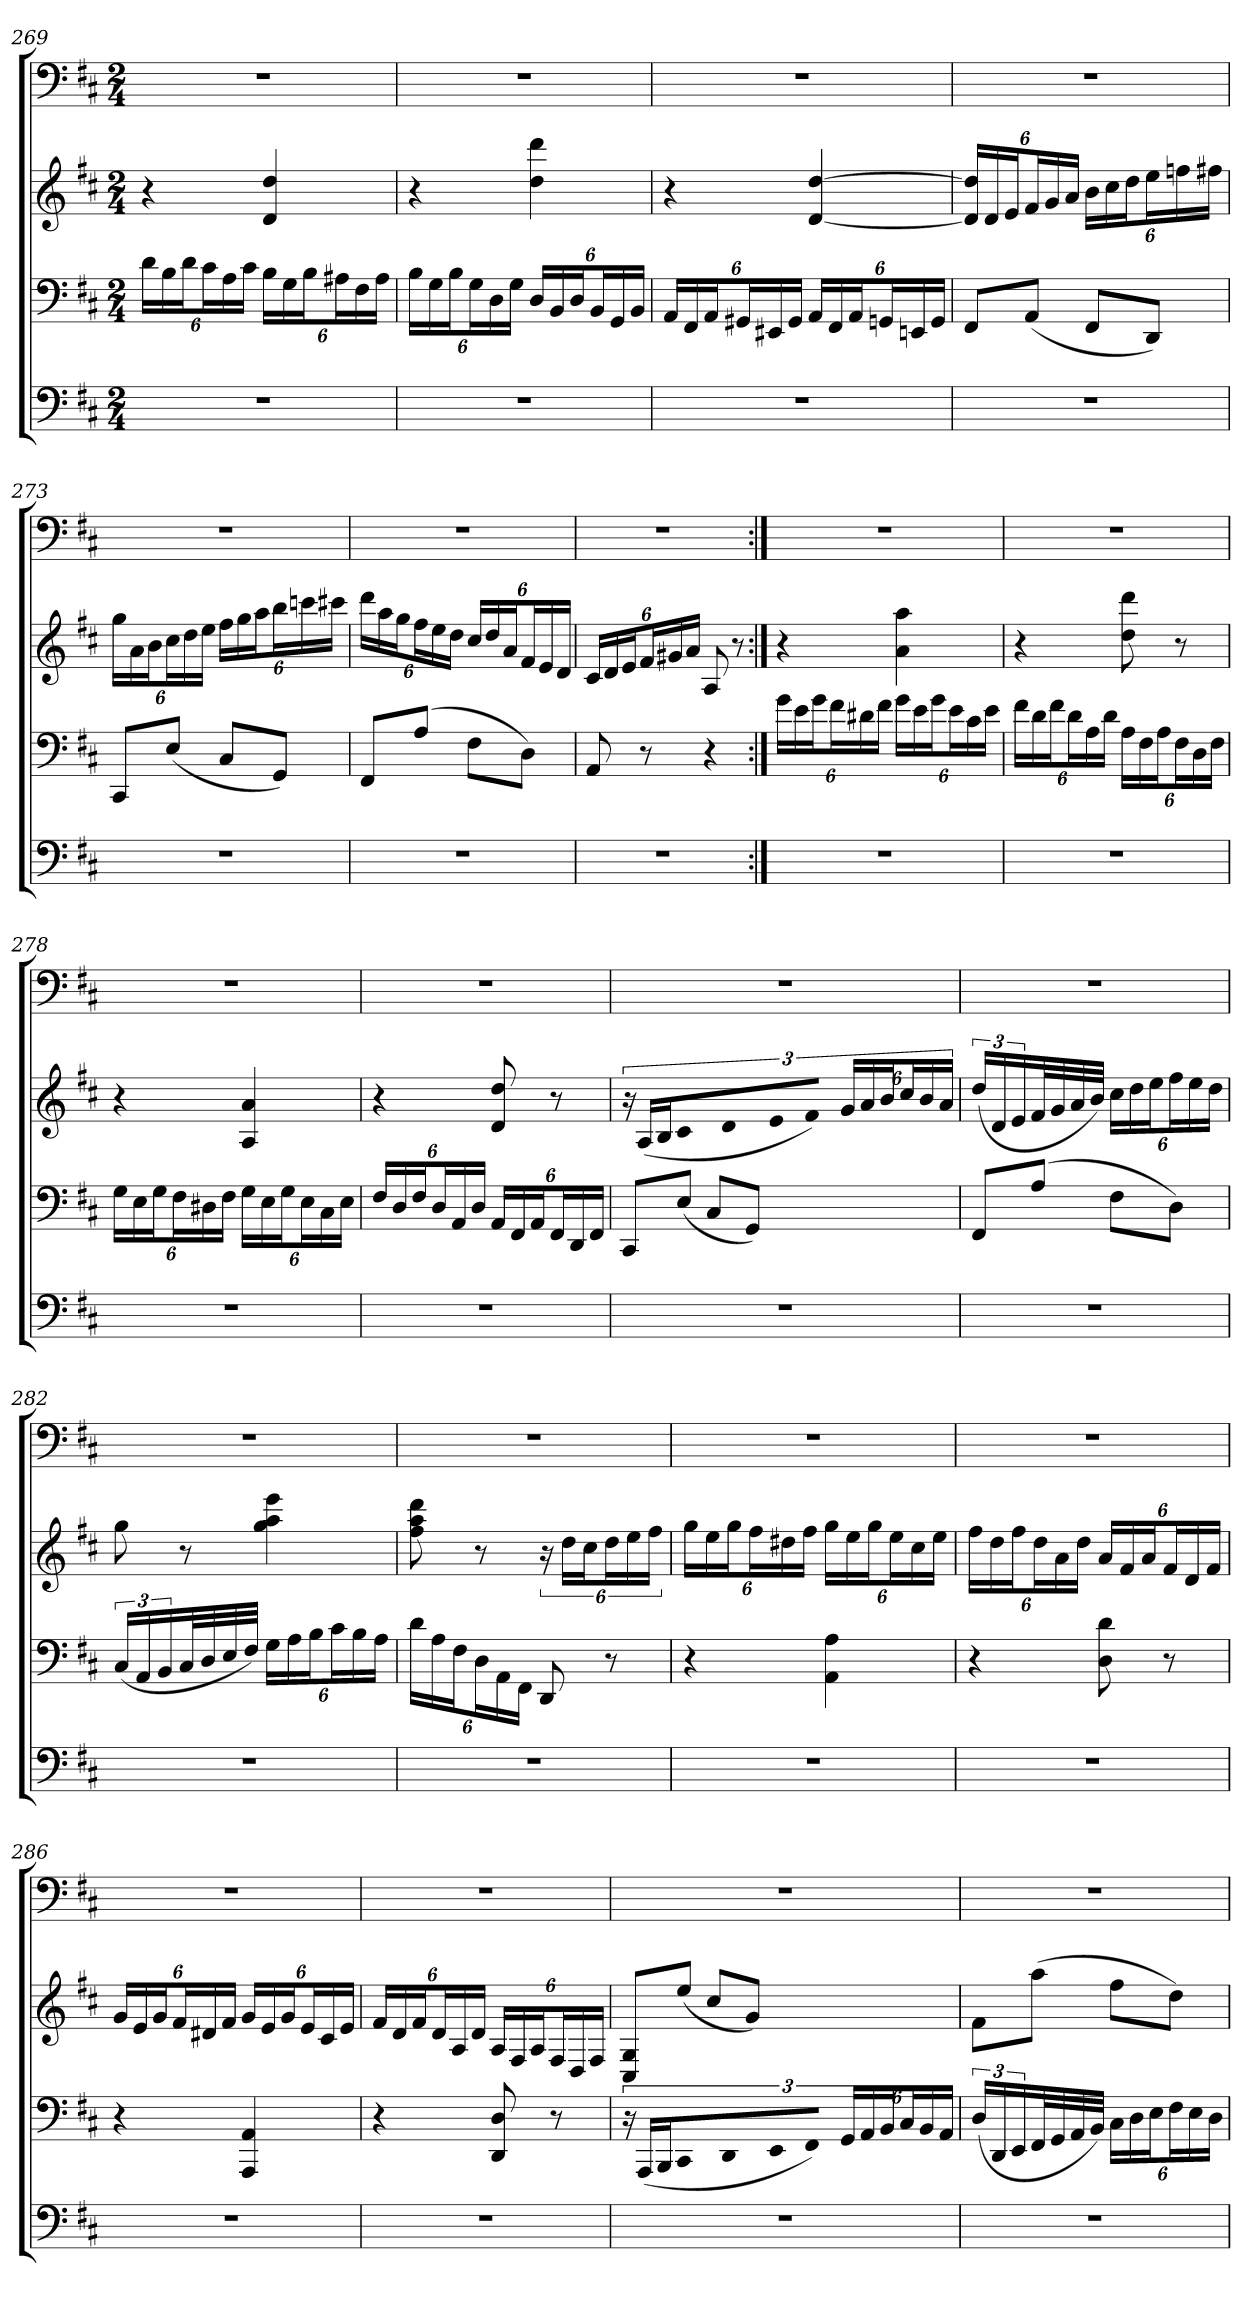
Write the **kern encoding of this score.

**kern	**kern	**kern	**kern
*part4	*part3	*part2	*part1
*staff4	*staff3	*staff2	*staff1
*clefF4	*clefF4	*clefG2	*clefF4
*k[f#c#]	*k[f#c#]	*k[f#c#]	*k[f#c#]
*M2/4	*M2/4	*M2/4	*M2/4
=269	=269	=269	=269
2r	24dLL	4r	2r
.	24B	.	.
.	24dJ	.	.
.	24c#L	.	.
.	24A	.	.
.	24c#JJ	.	.
.	24BLL	4d 4dd	.
.	24G	.	.
.	24BJ	.	.
.	24A#XL	.	.
.	24F#	.	.
.	24A#JJ	.	.
=270	=270	=270	=270
2r	24BLL	4r	2r
.	24G	.	.
.	24BJ	.	.
.	24GL	.	.
.	24D	.	.
.	24GJJ	.	.
.	24DLL	4dd 4ddd	.
.	24BB	.	.
.	24DJ	.	.
.	24BBL	.	.
.	24GG	.	.
.	24BBJJ	.	.
=271	=271	=271	=271
2r	24AALL	4r	2r
.	24FF#	.	.
.	24AAJ	.	.
.	24GG#XL	.	.
.	24EE#X	.	.
.	24GG#JJ	.	.
.	24AALL	[4d [4dd	.
.	24FF#	.	.
.	24AAJ	.	.
.	24GGnL	.	.
.	24EEn	.	.
.	24GGJJ	.	.
=272	=272	=272	=272
2r	8FF#L	24d] 24dd]LL	2r
.	.	24d	.
.	.	24eJ	.
.	(8AAJ	24f#L	.
.	.	24g	.
.	.	24aJJ	.
.	8FF#L	24bLL	.
.	.	24cc#	.
.	.	24ddJ	.
.	8DDJ)	24eeL	.
.	.	24ffn	.
.	.	24ff#XJJ	.
=273	=273	=273	=273
2r	8CC#L	24ggLL	2r
.	.	24a	.
.	.	24bJ	.
.	(8EJ	24cc#L	.
.	.	24dd	.
.	.	24eeJJ	.
.	8C#L	24ff#LL	.
.	.	24gg	.
.	.	24aaJ	.
.	8GGJ)	24bbL	.
.	.	24cccn	.
.	.	24ccc#XJJ	.
=274	=274	=274	=274
2r	8FF#L	24dddLL	2r
.	.	24aa	.
.	.	24ggJ	.
.	(8AJ	24ff#L	.
.	.	24ee	.
.	.	24ddJJ	.
.	8F#L	24cc#LL	.
.	.	24dd	.
.	.	24aJ	.
.	8DJ)	24f#L	.
.	.	24e	.
.	.	24dJJ	.
=275	=275	=275	=275
2r	8AA	24c#LL	2r
.	.	24d	.
.	.	24eJ	.
.	8r	24f#L	.
.	.	24g#X	.
.	.	24aJJ	.
.	4r	8A	.
.	.	8r	.
=276:|!	=276:|!	=276:|!	=276:|!
2r	24gLL	4r	2r
.	24e	.	.
.	24gJ	.	.
.	24f#L	.	.
.	24d#X	.	.
.	24f#JJ	.	.
.	24gLL	4a 4aa	.
.	24e	.	.
.	24gJ	.	.
.	24eL	.	.
.	24c#	.	.
.	24eJJ	.	.
=277	=277	=277	=277
2r	24f#LL	4r	2r
.	24d	.	.
.	24f#J	.	.
.	24dL	.	.
.	24A	.	.
.	24dJJ	.	.
.	24ALL	8dd 8ddd	.
.	24F#	.	.
.	24AJ	.	.
.	24F#L	8r	.
.	24D	.	.
.	24F#JJ	.	.
=278	=278	=278	=278
2r	24GLL	4r	2r
.	24E	.	.
.	24GJ	.	.
.	24F#L	.	.
.	24D#X	.	.
.	24F#JJ	.	.
.	24GLL	4A 4a	.
.	24E	.	.
.	24GJ	.	.
.	24EL	.	.
.	24C#	.	.
.	24EJJ	.	.
=279	=279	=279	=279
2r	24F#LL	4r	2r
.	24D	.	.
.	24F#J	.	.
.	24DL	.	.
.	24AA	.	.
.	24DJJ	.	.
.	24AALL	8d 8dd	.
.	24FF#	.	.
.	24AAJ	.	.
.	24FF#L	8r	.
.	24DD	.	.
.	24FF#JJ	.	.
=280	=280	=280	=280
2r	8CC#L	24r	2r
.	.	(24ALL	.
.	.	24B	.
.	(8EJ	32c#L	.
.	.	32d	.
.	.	32e	.
.	.	32f#JJJ)	.
.	8C#L	24gLL	.
.	.	24a	.
.	.	24bJ	.
.	8GGJ)	24cc#L	.
.	.	24b	.
.	.	24aJJ	.
=281	=281	=281	=281
2r	8FF#L	(24ddLL	2r
.	.	24d	.
.	.	24e	.
.	(8AJ	32f#L	.
.	.	32g	.
.	.	32a	.
.	.	32bJJJ)	.
.	8F#L	24cc#LL	.
.	.	24dd	.
.	.	24eeJ	.
.	8DJ)	24ff#L	.
.	.	24ee	.
.	.	24ddJJ	.
=282	=282	=282	=282
2r	(24C#LL	8gg	2r
.	24AA	.	.
.	24BB	.	.
.	32C#L	8r	.
.	32D	.	.
.	32E	.	.
.	32F#JJJ)	.	.
.	24GLL	4gg 4aa 4eee	.
.	24A	.	.
.	24BJ	.	.
.	24c#L	.	.
.	24B	.	.
.	24AJJ	.	.
=283	=283	=283	=283
2r	24dLL	8ff# 8aa 8ddd	2r
.	24A	.	.
.	24F#J	.	.
.	24DL	8r	.
.	24AA	.	.
.	24FF#JJ	.	.
.	8DD	24r	.
.	.	24ddLL	.
.	.	24cc#J	.
.	8r	24ddL	.
.	.	24ee	.
.	.	24ff#JJ	.
=284	=284	=284	=284
2r	4r	24ggLL	2r
.	.	24ee	.
.	.	24ggJ	.
.	.	24ff#L	.
.	.	24dd#X	.
.	.	24ff#JJ	.
.	4AA 4A	24ggLL	.
.	.	24ee	.
.	.	24ggJ	.
.	.	24eeL	.
.	.	24cc#	.
.	.	24eeJJ	.
=285	=285	=285	=285
2r	4r	24ff#LL	2r
.	.	24dd	.
.	.	24ff#J	.
.	.	24ddL	.
.	.	24a	.
.	.	24ddJJ	.
.	8D 8d	24aLL	.
.	.	24f#	.
.	.	24aJ	.
.	8r	24f#L	.
.	.	24d	.
.	.	24f#JJ	.
=286	=286	=286	=286
2r	4r	24gLL	2r
.	.	24e	.
.	.	24gJ	.
.	.	24f#L	.
.	.	24d#X	.
.	.	24f#JJ	.
.	4AAA 4AA	24gLL	.
.	.	24e	.
.	.	24gJ	.
.	.	24eL	.
.	.	24c#	.
.	.	24eJJ	.
=287	=287	=287	=287
2r	4r	24f#LL	2r
.	.	24d	.
.	.	24f#J	.
.	.	24dL	.
.	.	24A	.
.	.	24dJJ	.
.	8DD 8D	24ALL	.
.	.	24F#	.
.	.	24AJ	.
.	8r	24F#L	.
.	.	24D	.
.	.	24F#JJ	.
=288	=288	=288	=288
2r	24r	8C# 8GL	2r
.	(24AAALL	.	.
.	24BBB	.	.
.	32CC#L	(8eeJ	.
.	32DD	.	.
.	32EE	.	.
.	32FF#JJJ)	.	.
.	24GGLL	8cc#L	.
.	24AA	.	.
.	24BBJ	.	.
.	24C#L	8gJ)	.
.	24BB	.	.
.	24AAJJ	.	.
=289	=289	=289	=289
2r	(24DLL	8f#L	2r
.	24DD	.	.
.	24EE	.	.
.	32FF#L	(8aaJ	.
.	32GG	.	.
.	32AA	.	.
.	32BBJJJ)	.	.
.	24C#LL	8ff#L	.
.	24D	.	.
.	24EJ	.	.
.	24F#L	8ddJ)	.
.	24E	.	.
.	24DJJ	.	.
=	=	=	=
*-	*-	*-	*-
